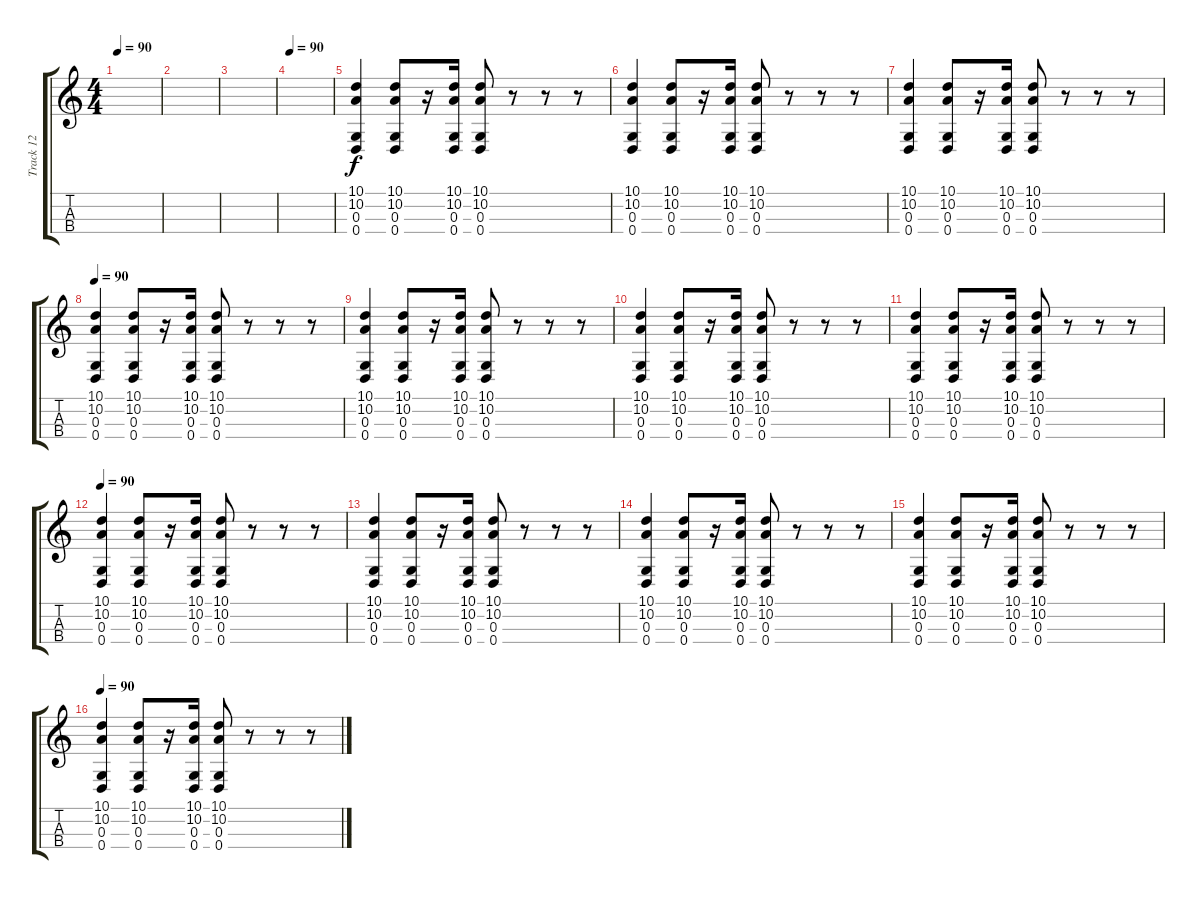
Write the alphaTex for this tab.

\track ("Track 12" "Track 12") {instrument seashore}
\staff {score tabs}
\tuning (E4 B3 G3 D3) {hide}
\ts (4 4)
\tempo 90
\clef g2
\ks c
|
|
|
\tempo 90
|
(10.1 10.2 0.3 0.4).4 (10.1 10.2 0.3 0.4).8 r.16 (10.1 10.2 0.3 0.4).16 (10.1 10.2 0.3 0.4).8 r.8 r.8 r.8 |
(10.1 10.2 0.3 0.4).4 (10.1 10.2 0.3 0.4).8 r.16 (10.1 10.2 0.3 0.4).16 (10.1 10.2 0.3 0.4).8 r.8 r.8 r.8 |
(10.1 10.2 0.3 0.4).4 (10.1 10.2 0.3 0.4).8 r.16 (10.1 10.2 0.3 0.4).16 (10.1 10.2 0.3 0.4).8 r.8 r.8 r.8 |
\tempo 90
(10.1 10.2 0.3 0.4).4 (10.1 10.2 0.3 0.4).8 r.16 (10.1 10.2 0.3 0.4).16 (10.1 10.2 0.3 0.4).8 r.8 r.8 r.8 |
(10.1 10.2 0.3 0.4).4 (10.1 10.2 0.3 0.4).8 r.16 (10.1 10.2 0.3 0.4).16 (10.1 10.2 0.3 0.4).8 r.8 r.8 r.8 |
(10.1 10.2 0.3 0.4).4 (10.1 10.2 0.3 0.4).8 r.16 (10.1 10.2 0.3 0.4).16 (10.1 10.2 0.3 0.4).8 r.8 r.8 r.8 |
(10.1 10.2 0.3 0.4).4 (10.1 10.2 0.3 0.4).8 r.16 (10.1 10.2 0.3 0.4).16 (10.1 10.2 0.3 0.4).8 r.8 r.8 r.8 |
\tempo 90
(10.1 10.2 0.3 0.4).4 (10.1 10.2 0.3 0.4).8 r.16 (10.1 10.2 0.3 0.4).16 (10.1 10.2 0.3 0.4).8 r.8 r.8 r.8 |
(10.1 10.2 0.3 0.4).4 (10.1 10.2 0.3 0.4).8 r.16 (10.1 10.2 0.3 0.4).16 (10.1 10.2 0.3 0.4).8 r.8 r.8 r.8 |
(10.1 10.2 0.3 0.4).4 (10.1 10.2 0.3 0.4).8 r.16 (10.1 10.2 0.3 0.4).16 (10.1 10.2 0.3 0.4).8 r.8 r.8 r.8 |
(10.1 10.2 0.3 0.4).4 (10.1 10.2 0.3 0.4).8 r.16 (10.1 10.2 0.3 0.4).16 (10.1 10.2 0.3 0.4).8 r.8 r.8 r.8 |
\tempo 90
(10.1 10.2 0.3 0.4).4{volume 14} (10.1 10.2 0.3 0.4).8 r.16 (10.1 10.2 0.3 0.4).16 (10.1 10.2 0.3 0.4).8 r.8 r.8 r.8
